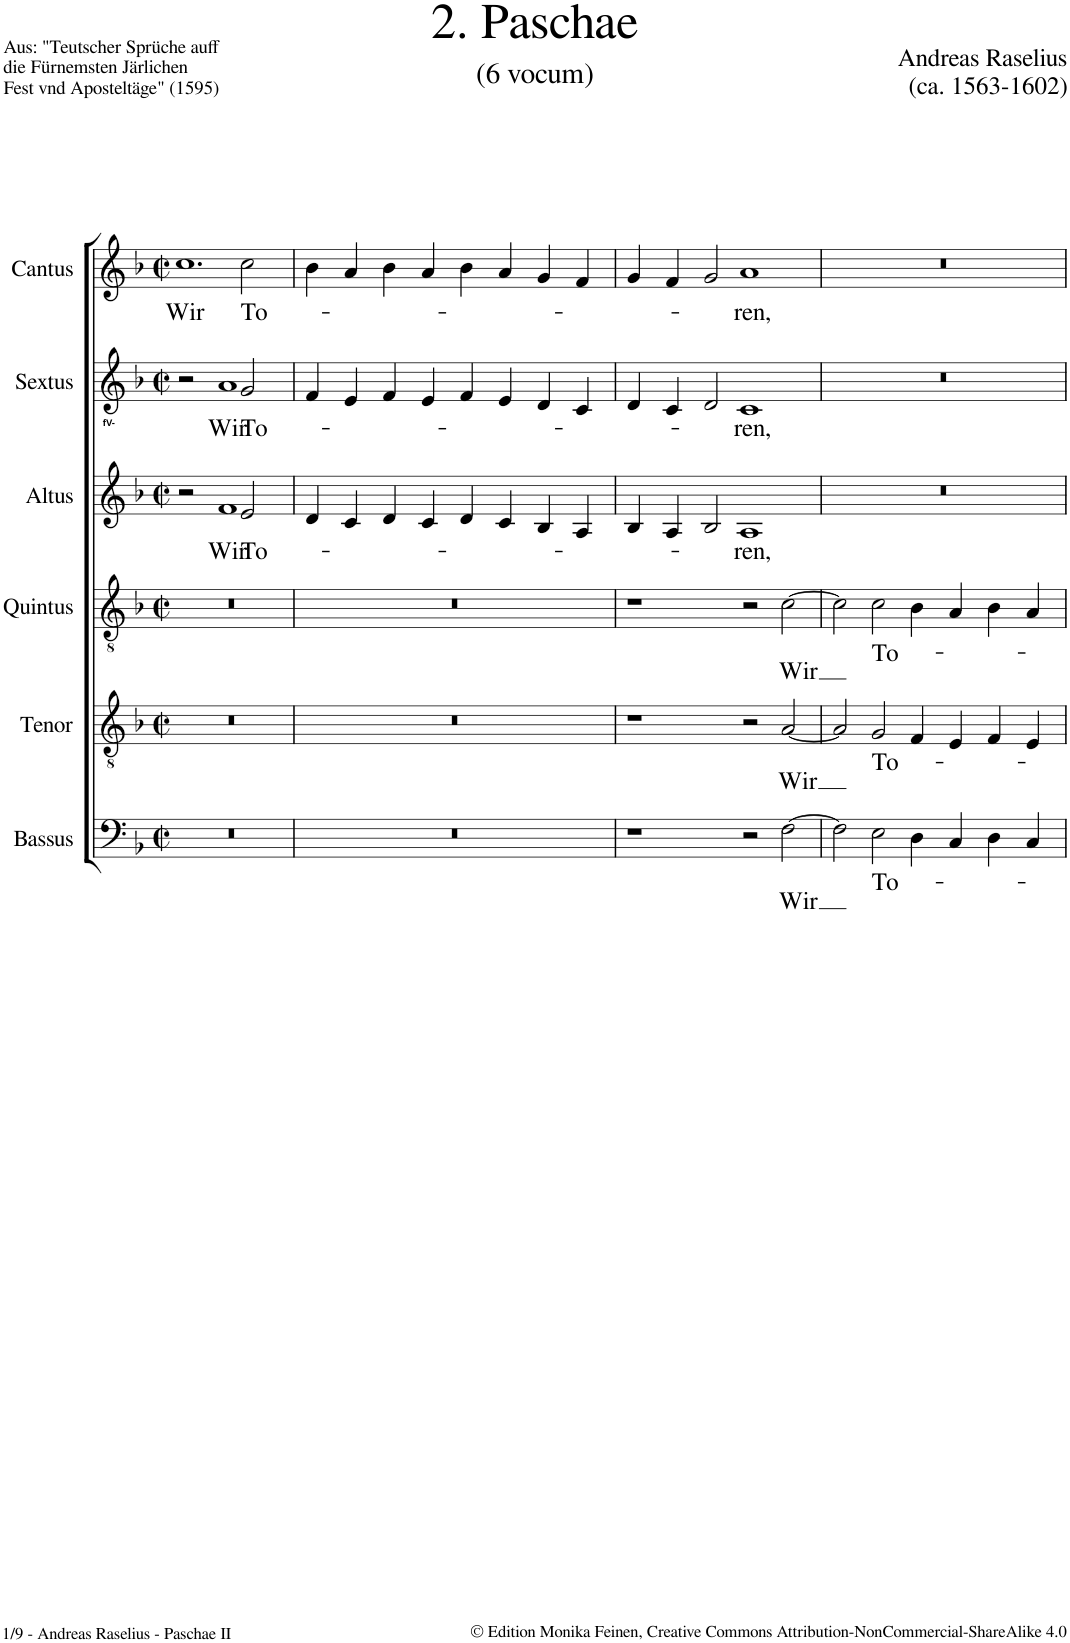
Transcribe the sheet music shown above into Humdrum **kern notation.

**kern	**text	**kern	**text	**kern	**text	**kern	**text	**kern	**text	**kern	**text
*part6	*part6	*part5	*part5	*part4	*part4	*part3	*part3	*part2	*part2	*part1	*part1
*staff6	*staff6	*staff5	*staff5	*staff4	*staff4	*staff3	*staff3	*staff2	*staff2	*staff1	*staff1
*I"Bassus	*	*I"Tenor	*	*I"Quintus	*	*I"Altus	*	*I"Sextus	*	*I"Cantus	*
*clefF4	*	*clefGv2	*	*clefGv2	*	*clefG2	*	*clefG2	*	*clefG2	*
*k[b-]	*	*k[b-]	*	*k[b-]	*	*k[b-]	*	*k[b-]	*	*k[b-]	*
*M4/2	*	*M4/2	*	*M4/2	*	*M4/2	*	*M4/2	*	*M4/2	*
*met(c|)	*	*met(c|)	*	*met(c|)	*	*met(c|)	*	*met(c|)	*	*met(c|)	*
=1	=1	=1	=1	=1	=1	=1	=1	=1	=1	=1	=1
!	!	!	!	!	!	!	!	!LO:TX:b:B:t=fV-	!	!	!
!	!	!	!	!	!	!	!	!	!	!	!LO:LY:b
0r	.	0r	.	0r	.	2r	.	2r	.	1.cc	Wir
!	!	!	!	!	!	!	!LO:LY:b	!	!LO:LY:b	!	!
.	.	.	.	.	.	1f	Wir	1a	Wir	.	.
!	!	!	!	!	!	!	!LO:LY:b	!	!LO:LY:b	!	!LO:LY:b
.	.	.	.	.	.	2e/	To-	2g/	To-	2cc\	To-
=2	=2	=2	=2	=2	=2	=2	=2	=2	=2	=2	=2
0r	.	0r	.	0r	.	4d/	.	4f/	.	4b-\	.
.	.	.	.	.	.	4c/	.	4e/	.	4a/	.
.	.	.	.	.	.	4d/	.	4f/	.	4b-\	.
.	.	.	.	.	.	4c/	.	4e/	.	4a/	.
.	.	.	.	.	.	4d/	.	4f/	.	4b-\	.
.	.	.	.	.	.	4c/	.	4e/	.	4a/	.
.	.	.	.	.	.	4B-/	.	4d/	.	4g/	.
.	.	.	.	.	.	4A/	.	4c/	.	4f/	.
=3	=3	=3	=3	=3	=3	=3	=3	=3	=3	=3	=3
1r	.	1r	.	1r	.	4B-/	.	4d/	.	4g/	.
.	.	.	.	.	.	4A/	.	4c/	.	4f/	.
.	.	.	.	.	.	2B-/	.	2d/	.	2g/	.
!	!	!	!	!	!	!	!LO:LY:b	!	!LO:LY:b	!	!LO:LY:b
2r	.	2r	.	2r	.	1A	-ren,	1c	-ren,	1a	-ren,
!	!LO:LY:b	!	!LO:LY:b	!	!LO:LY:b	!	!	!	!	!	!
[2F\	Wir	[2A/	Wir	[2c\	Wir	.	.	.	.	.	.
=4	=4	=4	=4	=4	=4	=4	=4	=4	=4	=4	=4
2F\]	.	2A/]	.	2c\]	.	0r	.	0r	.	0r	.
!	!LO:LY:b	!	!LO:LY:b	!	!LO:LY:b	!	!	!	!	!	!
2E\	To-	2G/	To-	2c\	To-	.	.	.	.	.	.
4D\	.	4F/	.	4B-\	.	.	.	.	.	.	.
4C/	.	4E/	.	4A/	.	.	.	.	.	.	.
4D\	.	4F/	.	4B-\	.	.	.	.	.	.	.
4C/	.	4E/	.	4A/	.	.	.	.	.	.	.
=	=	=	=	=	=	=	=	=	=	=	=
*-	*-	*-	*-	*-	*-	*-	*-	*-	*-	*-	*-
